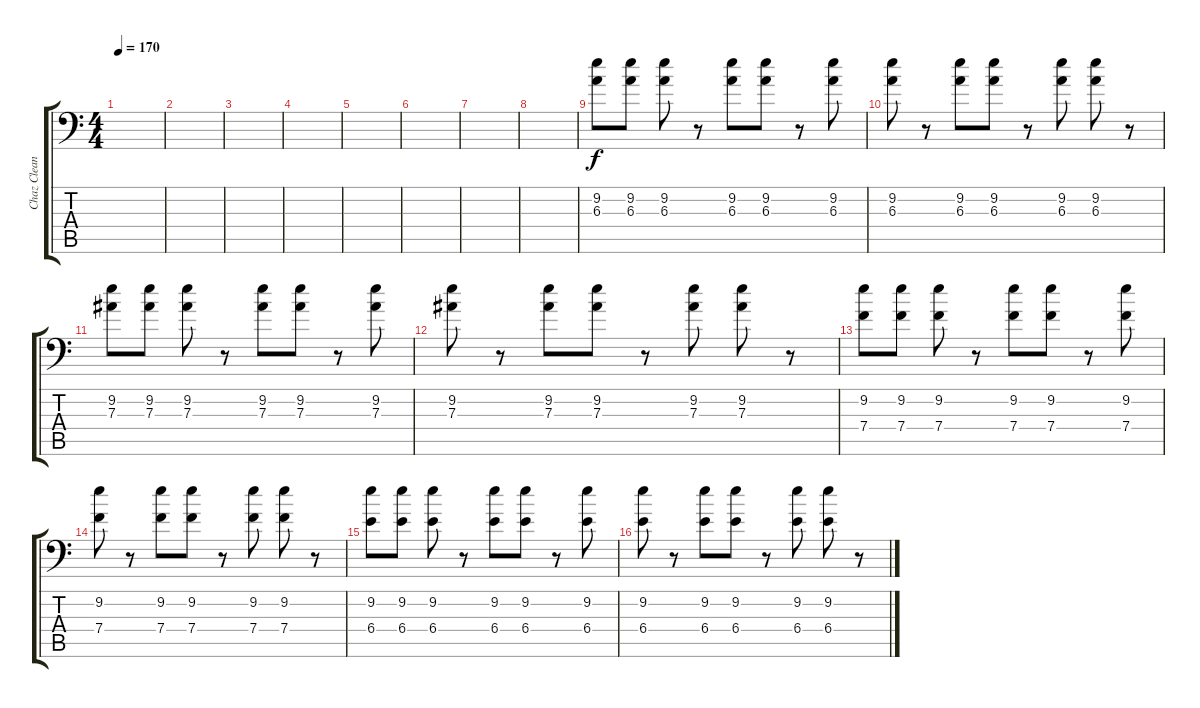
\track ("Chaz Clean" "Chaz Clean") {instrument electricguitarjazz}
\staff {score tabs}
\tuning (C4 G3 Eb3 Bb2 F2 Bb1) {hide}
\ts (4 4)
\tempo 170
\clef f4
\ks c
|
|
|
|
|
|
|
|
(9.2 6.3).8 (9.2 6.3).8 (9.2 6.3).8 r.8 (9.2 6.3).8 (9.2 6.3).8 r.8 (9.2 6.3).8 |
(9.2 6.3).8 r.8 (9.2 6.3).8 (9.2 6.3).8 r.8 (9.2 6.3).8 (9.2 6.3).8 r.8 |
(9.2 7.3).8 (9.2 7.3).8 (9.2 7.3).8 r.8 (9.2 7.3).8 (9.2 7.3).8 r.8 (9.2 7.3).8 |
(9.2 7.3).8 r.8 (9.2 7.3).8 (9.2 7.3).8 r.8 (9.2 7.3).8 (9.2 7.3).8 r.8 |
(9.2 7.4).8 (9.2 7.4).8 (9.2 7.4).8 r.8 (9.2 7.4).8 (9.2 7.4).8 r.8 (9.2 7.4).8 |
(9.2 7.4).8 r.8 (9.2 7.4).8 (9.2 7.4).8 r.8 (9.2 7.4).8 (9.2 7.4).8 r.8 |
(9.2 6.4).8 (9.2 6.4).8 (9.2 6.4).8 r.8 (9.2 6.4).8 (9.2 6.4).8 r.8 (9.2 6.4).8 |
(9.2 6.4).8 r.8 (9.2 6.4).8 (9.2 6.4).8 r.8 (9.2 6.4).8 (9.2 6.4).8 r.8
